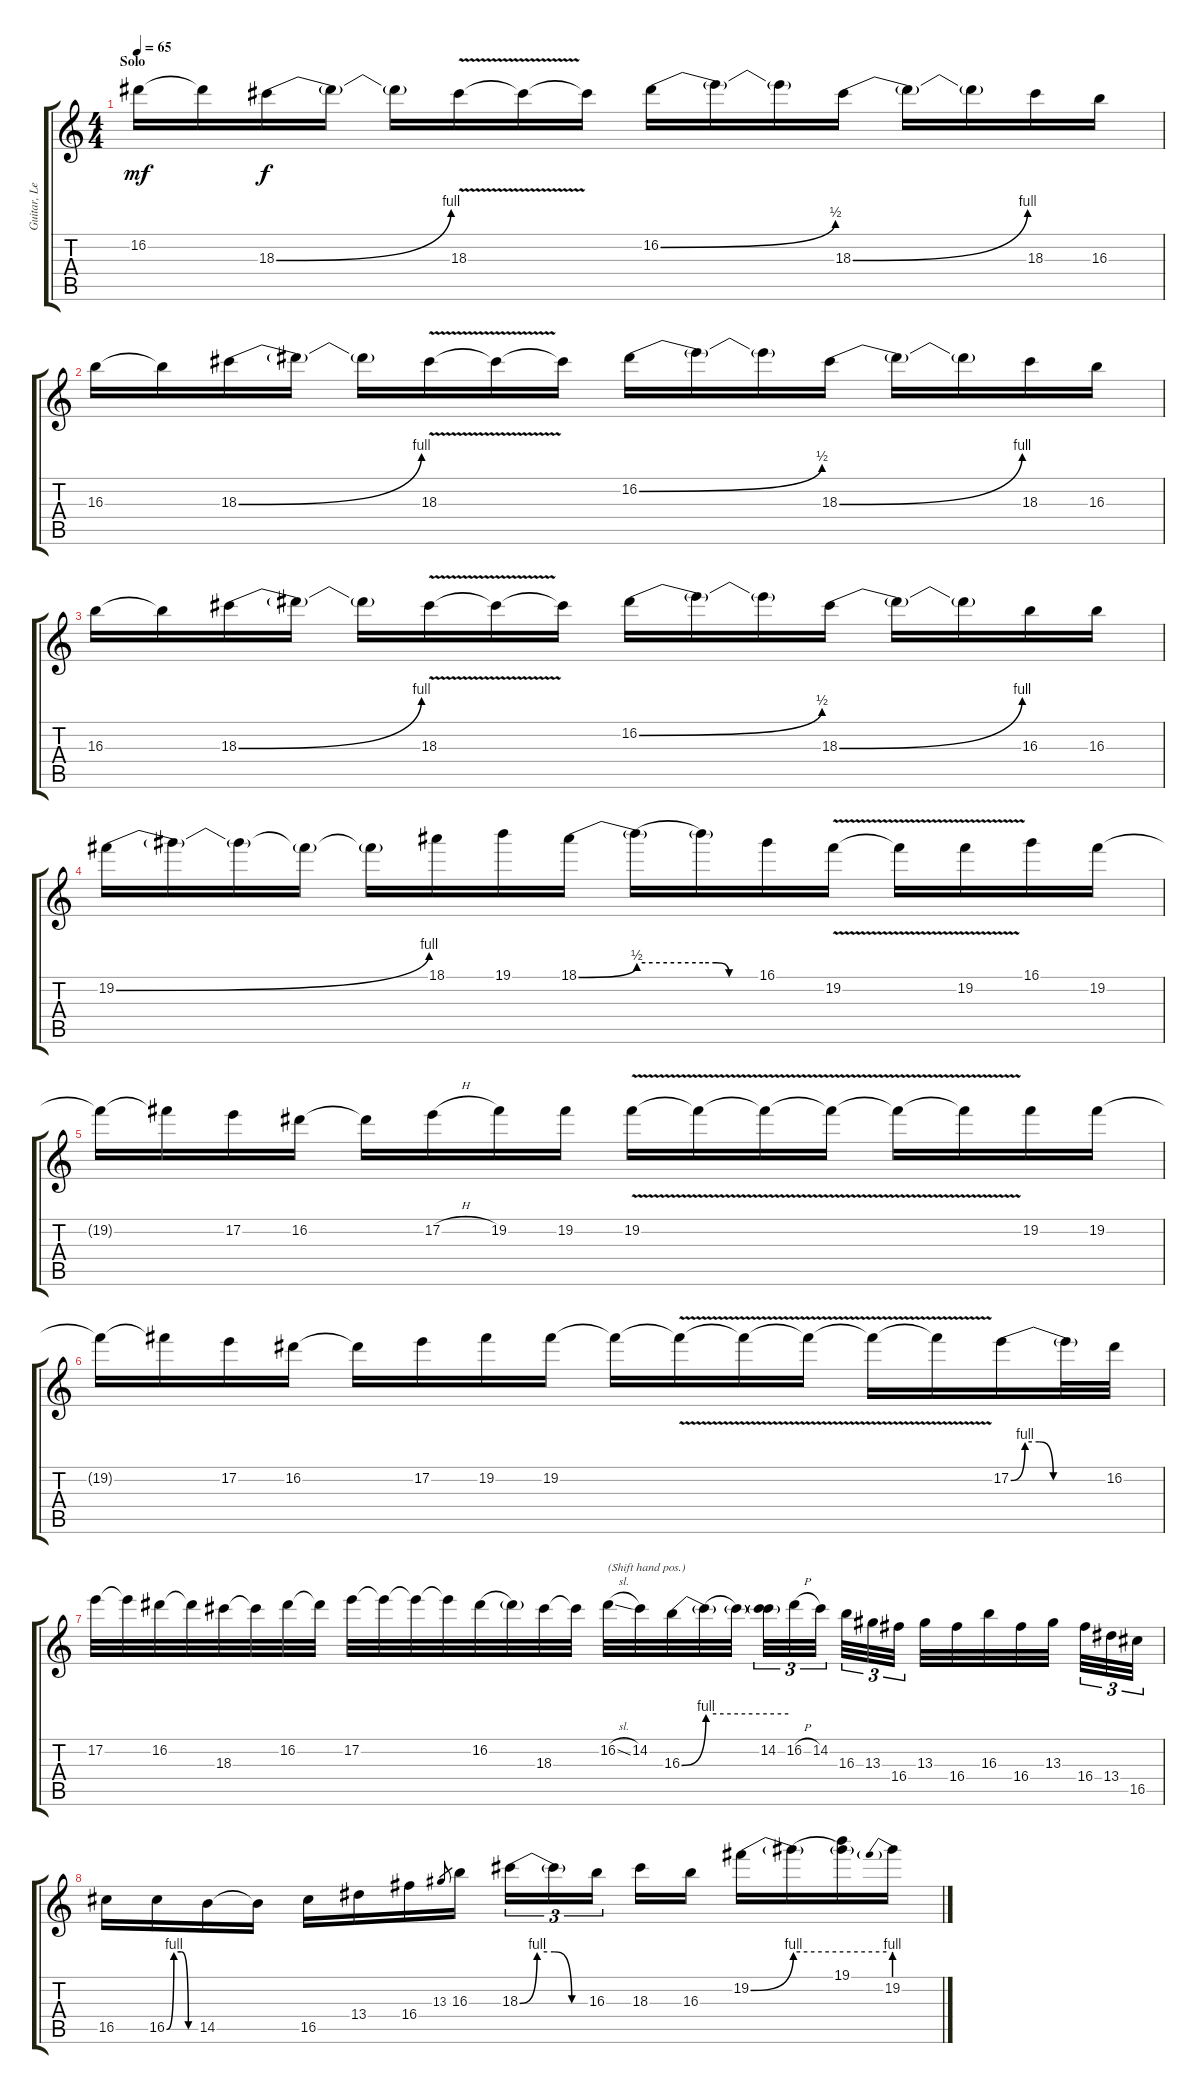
\track ("Guitar, Lead" "Guitar, Le") {mute instrument overdrivenguitar}
\staff {score tabs}
\tuning (E4 B3 G3 D3 A2 E2) {hide}
\ts (4 4)
\section ("" "Solo")
\tempo 65
\clef g2
\ks c
16.2{t}.16{dy mf} 16.2{t}.16 18.3{be (bend 0 0 60 4)}.16{dy f} 18.3{t}.16 18.3{t}.16 18.3{v}.16 18.3{t}.16 18.3{t}.16 16.2{be (bend 0 0 60 2)}.16 16.2{t}.16 16.2{t}.16 18.3{be (bend 0 0 60 4)}.16 18.3{t}.16 18.3{t}.16 18.3.16 16.3.16 |
16.3.16 16.3{t}.16 18.3{be (bend 0 0 60 4)}.16 18.3{t}.16 18.3{t}.16 18.3{v}.16 18.3{t}.16 18.3{t}.16 16.2{be (bend 0 0 60 2)}.16 16.2{t}.16 16.2{t}.16 18.3{be (bend 0 0 60 4)}.16 18.3{t}.16 18.3{t}.16 18.3.16 16.3.16 |
16.3.16 16.3{t}.16 18.3{be (bend 0 0 60 4)}.16 18.3{t}.16 18.3{t}.16 18.3{v}.16 18.3{t}.16 18.3{t}.16 16.2{be (bend 0 0 60 2)}.16 16.2{t}.16 16.2{t}.16 18.3{be (bend 0 0 60 4)}.16 18.3{t}.16 18.3{t}.16 16.3.16 16.3.16 |
19.2{be (bend 0 0 60 4)}.16 19.2{t}.16 19.2{t}.16 19.2{t}.16 19.2{t}.16 18.1.16 19.1.16 18.1{be (bend 0 0 60 2)}.16 18.1{be (hold 0 2 60 2) t}.16 18.1{be (custom 0 2 15 2 30 0 60 0) t}.16 16.1.16 19.2{v}.16 19.2{v t}.16 19.2{v}.16 16.1.16 19.2.16 |
19.2{t}.16 19.2{be (hold 0 0 60 0) t}.16 17.2.16 16.2.16 16.2{t}.16 17.2{h}.16 19.2.16 19.2.16 19.2{v}.16 19.2{v t}.16 19.2{v t}.16 19.2{v t}.16 19.2{v t}.16 19.2{t}.16 19.2.16 19.2.16 |
19.2{t}.16 19.2{t}.16 17.2.16 16.2.16 16.2{t}.16 17.2.16 19.2.16 19.2.16 19.2{t}.16 19.2{v t}.16 19.2{v t}.16 19.2{v t}.16 19.2{v t}.16 19.2{v t}.16 17.2{be (custom 0 0 15 4 30 4 45 0 60 0)}.16 17.2{be (hold 0 0 60 0) t}.32 16.2.32 |
17.2.32 17.2{t}.32 16.2.32 16.2{t}.32 18.3.32 18.3{t}.32 16.2.32 16.2{t}.32 17.2.32 17.2{t}.32 17.2{t}.32 17.2{t}.32 16.2{be (hold 0 0 60 0)}.32 16.2{be (hold 0 0 60 0) t}.32 18.3.32 18.3{t}.32 16.2{sl}.32{txt "(Shift hand pos.)"} 14.2.32 16.3{be (bend 0 0 60 4)}.32 16.3{be (hold 0 4 60 4) t}.32 16.3{t}.32 (14.2 16.3{t}).32{tu (3 2)} 16.2{h}.32{tu (3 2)} 14.2.32{tu (3 2)} 16.3.32{tu (3 2)} 13.3.32{tu (3 2)} 16.4.32{tu (3 2)} 13.3.32 16.4.32 16.3.32 16.4.32 13.3.32 16.4.32{tu (3 2)} 13.4.32{tu (3 2)} 16.5.32{tu (3 2)} |
16.5.16 16.5{be (custom 0 0 15 4 30 4 45 0 60 0)}.16 14.5.16 14.5{t}.16 16.5.16 13.4.16 16.4.16 13.3.8{gr} 16.3.16 18.3{be (custom 0 0 15 4 30 4 45 0 60 0)}.16{tu (3 2)} 18.3{t}.16{tu (3 2)} 16.3.16{tu (3 2)} 18.3.16 16.3.16 19.2{be (bend 0 0 60 4)}.16 19.2{be (hold 0 4 60 4) t}.16 (19.1 19.2{t}).16 19.2{be (prebend 0 4 60 4)}.16
